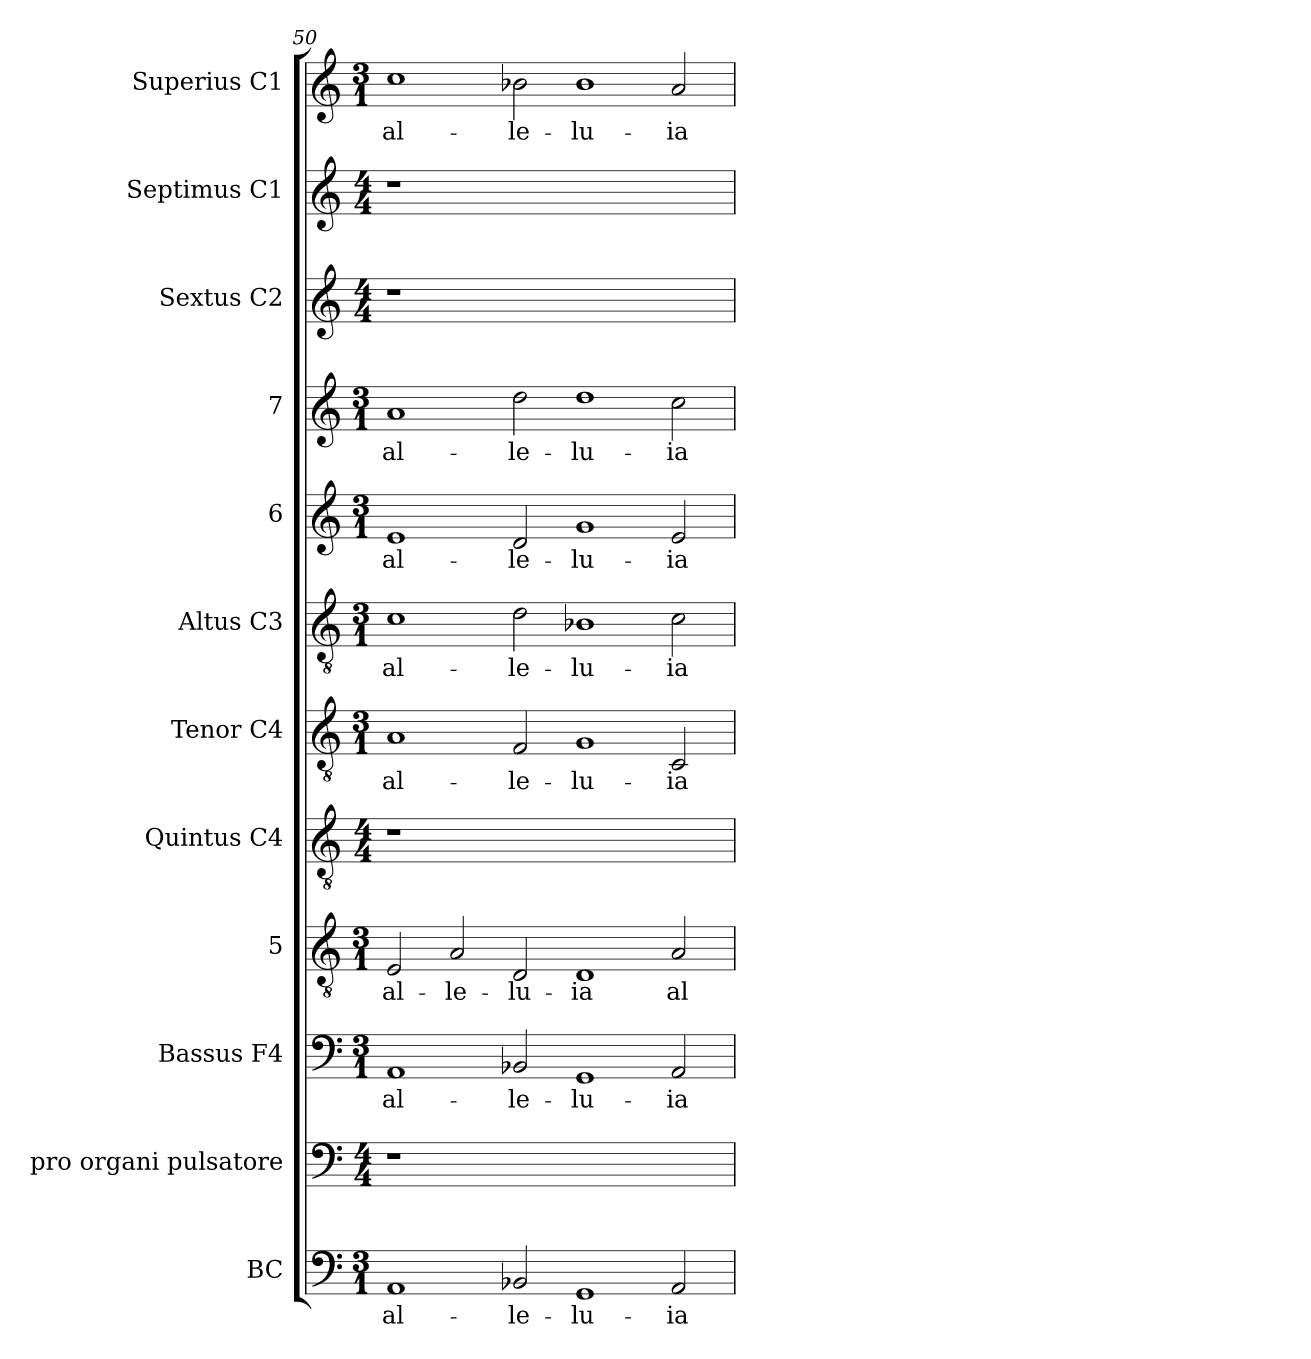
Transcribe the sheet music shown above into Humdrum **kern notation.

**kern	**text	**kern	**kern	**text	**kern	**text	**kern	**kern	**text	**kern	**text	**kern	**text	**kern	**text	**kern	**kern	**kern	**text
*part12	*part12	*part11	*part10	*part10	*part9	*part9	*part8	*part7	*part7	*part6	*part6	*part5	*part5	*part4	*part4	*part3	*part2	*part1	*part1
*staff12	*staff12	*staff11	*staff10	*staff10	*staff9	*staff9	*staff8	*staff7	*staff7	*staff6	*staff6	*staff5	*staff5	*staff4	*staff4	*staff3	*staff2	*staff1	*staff1
*I"BC	*	*I"pro organi  pulsatore	*I"Bassus  F4	*	*I"5	*	*I"Quintus  C4	*I"Tenor  C4	*	*I"Altus  C3	*	*I"6	*	*I"7	*	*I"Sextus  C2	*I"Septimus  C1	*I"Superius  C1	*
*I'BC	*	*	*I'B	*	*	*	*	*I'T	*	*I'A	*	*	*	*	*	*I'S	*	*I'S	*
*clefF4	*	*clefF4	*clefF4	*	*clefGv2	*	*clefGv2	*clefGv2	*	*clefGv2	*	*clefG2	*	*clefG2	*	*clefG2	*clefG2	*clefG2	*
*k[]	*	*k[]	*k[]	*	*k[]	*	*k[]	*k[]	*	*k[]	*	*k[]	*	*k[]	*	*k[]	*k[]	*k[]	*
*C:	*	*C:	*C:	*	*C:	*	*C:	*C:	*	*C:	*	*C:	*	*C:	*	*C:	*C:	*C:	*
*M3/1	*	*M4/4	*M3/1	*	*M3/1	*	*M4/4	*M3/1	*	*M3/1	*	*M3/1	*	*M3/1	*	*M4/4	*M4/4	*M3/1	*
=50	=50	=50	=50	=50	=50	=50	=50	=50	=50	=50	=50	=50	=50	=50	=50	=50	=50	=50	=50
!	!LO:LY:a:cj	!	!	!LO:LY:b:cj	!	!LO:LY:b:cj	!	!	!LO:LY:b:cj	!	!LO:LY:b:cj	!	!LO:LY:b:cj	!	!LO:LY:b:cj	!	!	!	!LO:LY:b:cj
1AA	al-	1r	1AA	al-	2E/	al-	1r	1A	al-	1c	al-	1e	al-	1a	al-	1r	1r	1cc	al-
!	!	!	!	!	!	!LO:LY:b:cj	!	!	!	!	!	!	!	!	!	!	!	!	!
.	.	.	.	.	2A/	-le-	.	.	.	.	.	.	.	.	.	.	.	.	.
!	!LO:LY:a:cj	!	!	!LO:LY:b:cj	!	!LO:LY:b:cj	!	!	!LO:LY:b:cj	!	!LO:LY:b:cj	!	!LO:LY:b:cj	!	!LO:LY:b:cj	!	!	!	!LO:LY:b:cj
2BB-X/	-le-	0ryy	2BB-X/	-le-	2D/	-lu-	0ryy	2F/	-le-	2d\	-le-	2d/	-le-	2dd\	-le-	0ryy	0ryy	2b-X\	-le-
!	!LO:LY:a:cj	!	!	!LO:LY:b:cj	!	!LO:LY:b:cj	!	!	!LO:LY:b:cj	!	!LO:LY:b:cj	!	!LO:LY:b:cj	!	!LO:LY:b:cj	!	!	!	!LO:LY:b:cj
1GG	-lu-	.	1GG	-lu-	1D	-ia	.	1G	-lu-	1B-X	-lu-	1g	-lu-	1dd	-lu-	.	.	1b-	-lu-
!	!LO:LY:a:cj	!	!	!LO:LY:b:cj	!	!LO:LY:b:cj	!	!	!LO:LY:b:cj	!	!LO:LY:b:cj	!	!LO:LY:b:cj	!	!LO:LY:b:cj	!	!	!	!LO:LY:b:cj
2AA/	-ia	.	2AA/	-ia	2A/	al-	.	2C/	-ia	2c\	-ia	2e/	-ia	2cc\	-ia	.	.	2a/	-ia
=	=	=	=	=	=	=	=	=	=	=	=	=	=	=	=	=	=	=	=
*-	*-	*-	*-	*-	*-	*-	*-	*-	*-	*-	*-	*-	*-	*-	*-	*-	*-	*-	*-
